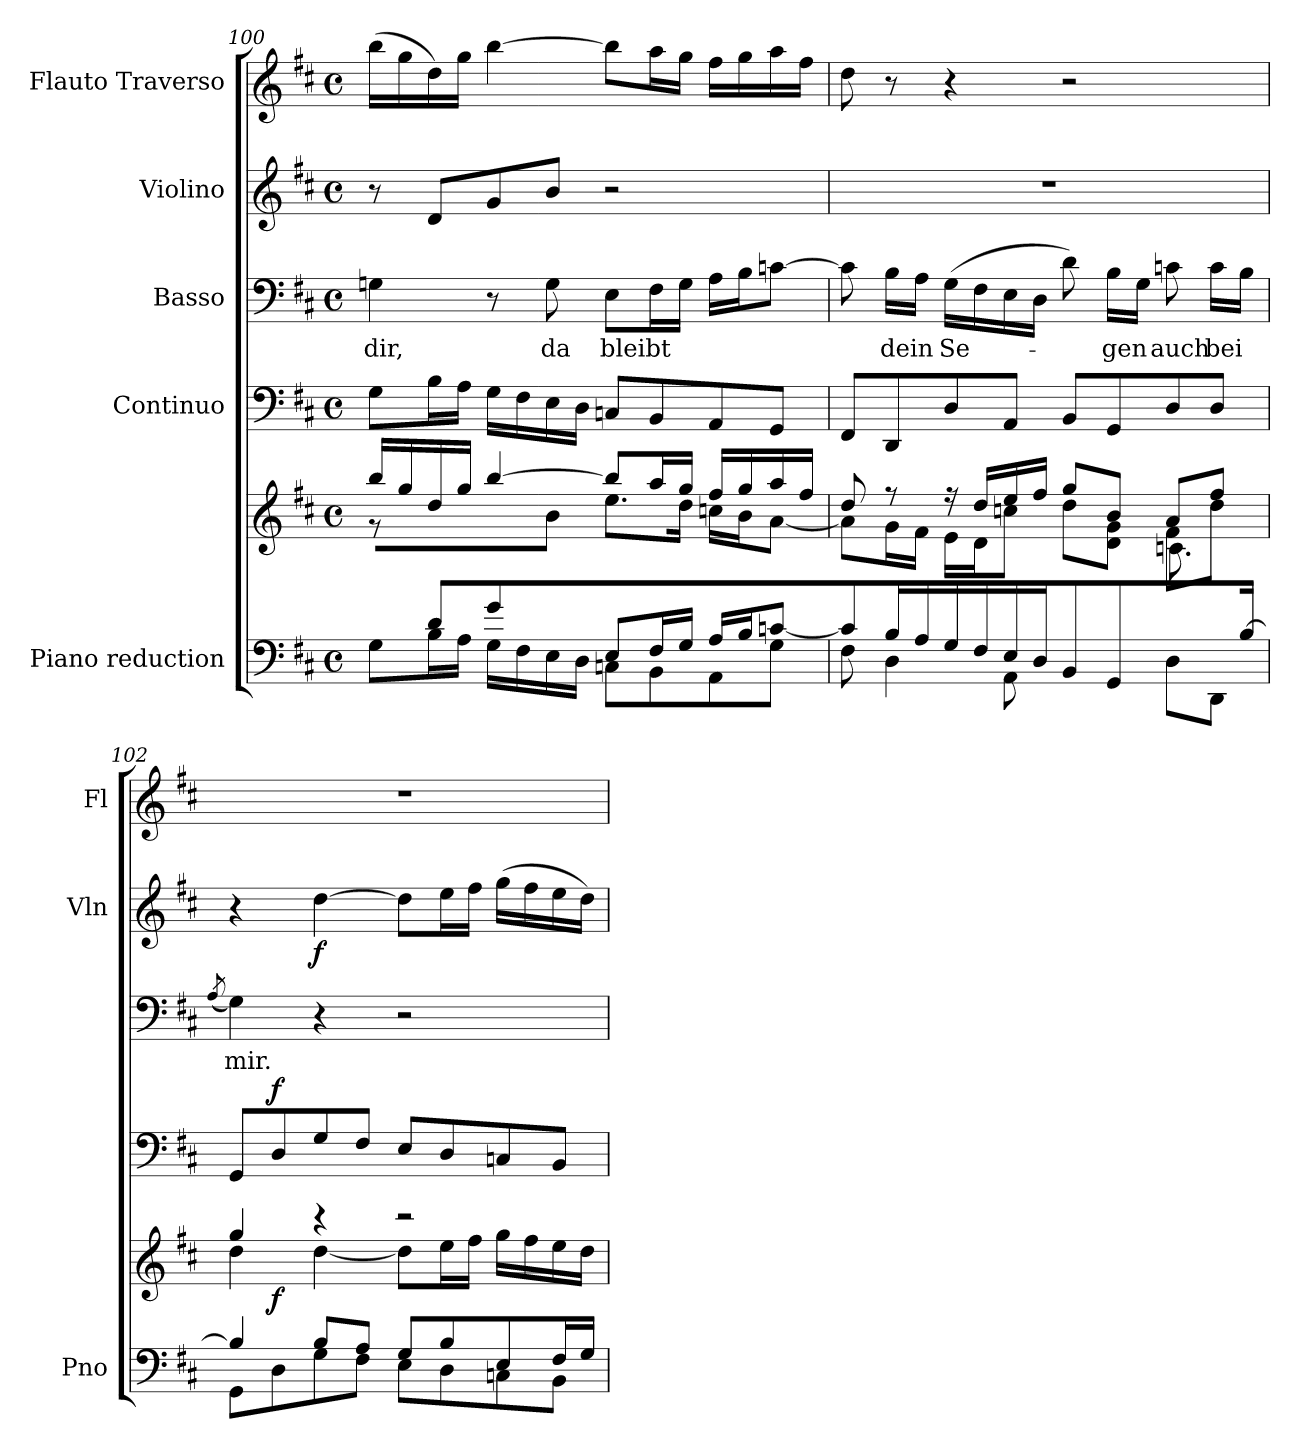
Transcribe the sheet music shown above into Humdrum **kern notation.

**kern	**kern	**dynam	**kern	**dynam	**kern	**text	**kern	**dynam	**kern
*part5	*part5	*part5	*part4	*part4	*part3	*part3	*part2	*part2	*part1
*staff6	*staff5	*staff5/6	*staff4	*staff4	*staff3	*staff3	*staff2	*staff2	*staff1
*I"Piano reduction	*	*	*I"Continuo	*	*I"Basso	*	*I"Violino	*	*I"Flauto Traverso
*I'Pno	*	*	*	*	*	*	*I'Vln	*	*I'Fl
*clefF4	*clefG2	*	*clefF4	*	*clefF4	*	*clefG2	*	*clefG2
*k[f#c#]	*k[f#c#]	*	*k[f#c#]	*	*k[f#c#]	*	*k[f#c#]	*	*k[f#c#]
*M4/4	*M4/4	*	*M4/4	*	*M4/4	*	*M4/4	*	*M4/4
*met(c)	*met(c)	*	*met(c)	*	*met(c)	*	*met(c)	*	*met(c)
=100	=100	=100	=100	=100	=100	=100	=100	=100	=100
*^	*^	*	*	*	*	*	*	*	*
*	*^	*	*	*	*	*	*	*	*	*	*
!	!	!	!	!	!	!	!	!	!LO:LY:b	!	!	!
8ryy	2ryy	8G\L	16bb/LL	8r	.	8G\L	.	4Gn\	dir,	8r	.	(16bb\LL
.	.	.	16gg/	.	.	.	.	.	.	.	.	16gg\
8d/L	.	16B\L	16dd/	4ryy	.	16B\L	.	.	.	8d/L	.	16dd\)
.	.	16A\JJ	16gg/JJ	.	.	16A\JJ	.	.	.	.	.	16gg\JJ
8g/	.	16G\LL	[4bb/	.	.	16G\LL	.	8r	.	8g/	.	[4bb\
.	.	16F#\	.	.	.	16F#\	.	.	.	.	.	.
!	!	!	!	!	!	!	!	!	!LO:LY:b	!	!	!
2ryy	.	16E\	.	8b\J	.	16E\	.	8G\	da	8b/J	.	.
.	.	16D\JJ	.	.	.	16D\JJ	.	.	.	.	.	.
!	!	!	!	!	!	!	!	!	!LO:LY:b	!	!	!
.	8E/L	8Cn\L	8bb/L]	8.ee\L	.	8Cn/L	.	8E\L	bleibt	2r	.	8bb\L]
.	16F#/L	8BB\	16aa/L	.	.	8BB/	.	16F#\L	.	.	.	16aa\L
.	16G/JJ	.	16gg/JJ	16dd\Jk	.	.	.	16G\JJ	.	.	.	16gg\JJ
.	16A/LL	8AA\	16ff#/LL	16ccn\LL	.	8AA/	.	16A\LL	.	.	.	16ff#\LL
.	16B/J	.	16gg/	16b\J	.	.	.	16B\J	.	.	.	16gg\
8ryy	[8cn/J	8G\J	16aa/	[8a\J	.	8GG/J	.	[8cn\J	.	.	.	16aa\
.	.	.	16ff#/JJ	.	.	.	.	.	.	.	.	16ff#\JJ
*	*v	*v	*	*	*	*	*	*	*	*	*	*
=101	=101	=101	=101	=101	=101	=101	=101	=101	=101	=101	=101
*	*	*	*^	*	*	*	*	*	*	*	*
8c/L]	8F#\	8dd/	8a\L]	2.ryy	.	8FF#/L	.	8c\]	.	1r	.	8dd\
!	!	!	!	!	!	!	!	!	!LO:LY:b	!	!	!
16B/L	4D\	8r	16g\L	.	.	8DD/	.	16B\LL	dein	.	.	8r
16A/JJ	.	.	16f#\JJ	.	.	.	.	16A\JJ	.	.	.	.
!	!	!	!	!	!	!	!	!	!LO:LY:b	!	!	!
16G/LL	.	16r	16e\LL	.	.	8D/	.	(16G\LL	Se-	.	.	4r
16F#/	.	16dd/LL	16d\J	.	.	.	.	16F#\	.	.	.	.
16E/	8AA\	16ee/	8ccn\J	.	.	8AA/J	.	16E\	.	.	.	.
16D/JJ	.	16ff#/JJ	.	.	.	.	.	16D\JJ	.	.	.	.
8BB/L	4ryy	8gg/L	8dd\L	.	.	8BB/L	.	8d\)	.	.	.	2r
!	!	!	!	!	!	!	!	!	!LO:LY:b	!	!	!
8GG/J	.	8b/J	8d\ 8g\J	.	.	8GG/	.	16B\LL	-gen	.	.	.
.	.	.	.	.	.	.	.	16G\JJ	.	.	.	.
!	!	!	!	!	!	!	!	!	!LO:LY:b	!	!	!
8.ryy	8D\L	8a/L	8f#\L	8.cn\L	.	8D/	.	8cn\	auch	.	.	.
!	!	!	!	!	!	!	!	!	!LO:LY:b	!	!	!
.	8DD\J	8ff#/J	8dd\J	.	.	8D/J	.	16c\LL	bei	.	.	.
[16B/Jk	.	.	.	16ryy	.	.	.	16B\JJ	.	.	.	.
=102	=102	=102	=102	=102	=102	=102	=102	=102	=102	=102	=102	=102
.	.	.	.	.	.	.	.	(8qA/	.	.	.	.
!	!	!	!	!	!	!	!	!	!LO:LY:b	!	!	!
4B/]	8GG\L	4gg/	4dd\	8ryy	.	8GG/L	.	4G\)	mir.	4r	.	1r
!	!	!	!	!	!LO:DY:b	!	!LO:DY:a	!	!	!	!	!
.	8D\	.	.	2..ryy	f	8D/	f	.	.	.	.	.
!	!	!	!	!	!	!	!	!	!	!	!LO:DY:b	!
8B/L	8G\	4r	[4dd\	.	.	8G/	.	4r	.	[4dd\	f	.
8A/J	8F#\J	.	.	.	.	8F#/J	.	.	.	.	.	.
8G/L	8E\L	2r	8dd\L]	.	.	8E/L	.	2r	.	8dd\L]	.	.
8B/	8D\	.	16ee\L	.	.	8D/	.	.	.	16ee\L	.	.
.	.	.	16ff#\JJ	.	.	.	.	.	.	16ff#\JJ	.	.
8E/	8Cn\	.	16gg\LL	.	.	8Cn/	.	.	.	(16gg\LL	.	.
.	.	.	16ff#\	.	.	.	.	.	.	16ff#\	.	.
16F#/L	8BB\J	.	16ee\	.	.	8BB/J	.	.	.	16ee\	.	.
16G/JJ	.	.	16dd\JJ	.	.	.	.	.	.	16dd\JJ)	.	.
*v	*v	*	*	*	*	*	*	*	*	*	*	*
*	*v	*v	*v	*	*	*	*	*	*	*	*
=	=	=	=	=	=	=	=	=	=
*-	*-	*-	*-	*-	*-	*-	*-	*-	*-
